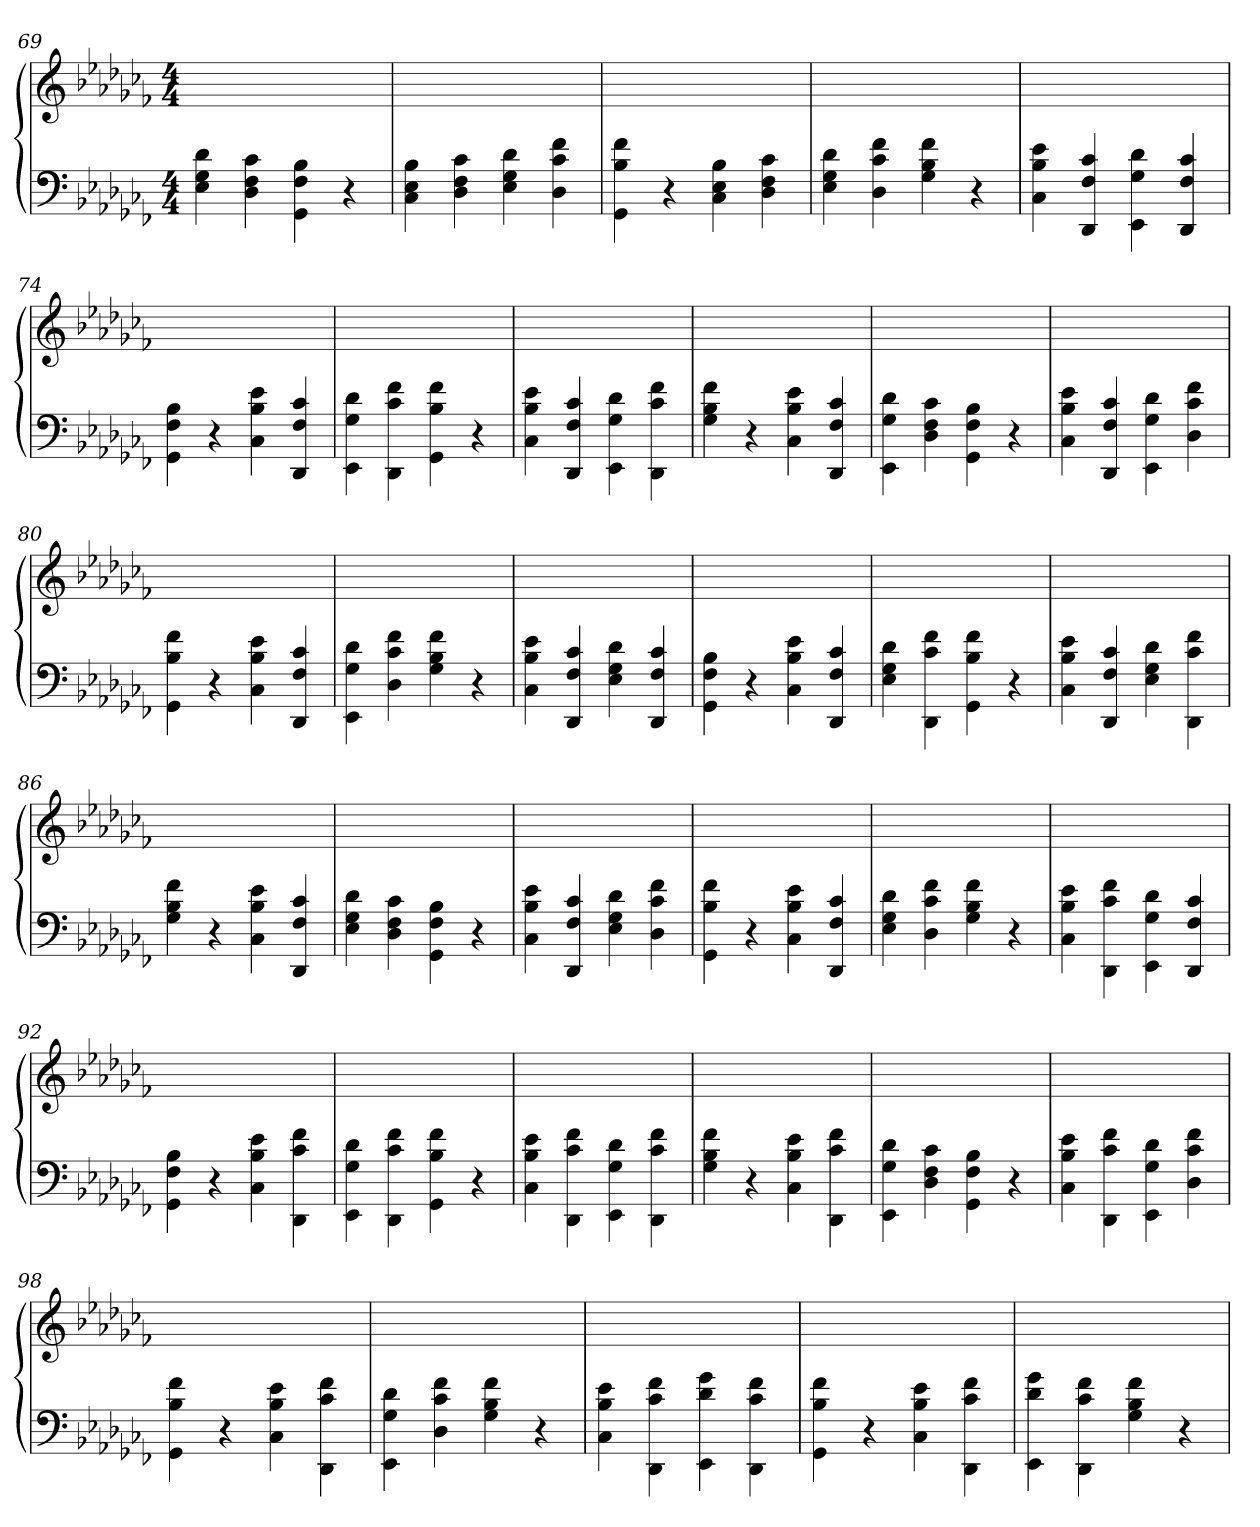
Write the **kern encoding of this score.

**kern	**kern
*part2	*part1
*staff2	*staff1
*clefF4	*clefG2
*k[b-e-a-d-g-c-f-]	*k[b-e-a-d-g-c-f-]
*C-:	*C-:
*M4/4	*M4/4
=69	=69
4E- 4G- 4d-	1ryy
4D- 4F- 4c-	.
4GG- 4F- 4B-	.
4r	.
=70	=70
4C- 4E- 4B-	1ryy
4D- 4F- 4c-	.
4E- 4G- 4d-	.
4D- 4c- 4f-	.
=71	=71
4GG- 4B- 4f-	1ryy
4r	.
4C- 4E- 4B-	.
4D- 4F- 4c-	.
=72	=72
4E- 4G- 4d-	1ryy
4D- 4c- 4f-	.
4G- 4B- 4f-	.
4r	.
=73	=73
4C- 4B- 4e-	1ryy
4DD- 4F- 4c-	.
4EE- 4G- 4d-	.
4DD- 4F- 4c-	.
=74	=74
4GG- 4F- 4B-	1ryy
4r	.
4C- 4B- 4e-	.
4DD- 4F- 4c-	.
=75	=75
4EE- 4G- 4d-	1ryy
4DD- 4c- 4f-	.
4GG- 4B- 4f-	.
4r	.
=76	=76
4C- 4B- 4e-	1ryy
4DD- 4F- 4c-	.
4EE- 4G- 4d-	.
4DD- 4c- 4f-	.
=77	=77
4G- 4B- 4f-	1ryy
4r	.
4C- 4B- 4e-	.
4DD- 4F- 4c-	.
=78	=78
4EE- 4G- 4d-	1ryy
4D- 4F- 4c-	.
4GG- 4F- 4B-	.
4r	.
=79	=79
4C- 4B- 4e-	1ryy
4DD- 4F- 4c-	.
4EE- 4G- 4d-	.
4D- 4c- 4f-	.
=80	=80
4GG- 4B- 4f-	1ryy
4r	.
4C- 4B- 4e-	.
4DD- 4F- 4c-	.
=81	=81
4EE- 4G- 4d-	1ryy
4D- 4c- 4f-	.
4G- 4B- 4f-	.
4r	.
=82	=82
4C- 4B- 4e-	1ryy
4DD- 4F- 4c-	.
4E- 4G- 4d-	.
4DD- 4F- 4c-	.
=83	=83
4GG- 4F- 4B-	1ryy
4r	.
4C- 4B- 4e-	.
4DD- 4F- 4c-	.
=84	=84
4E- 4G- 4d-	1ryy
4DD- 4c- 4f-	.
4GG- 4B- 4f-	.
4r	.
=85	=85
4C- 4B- 4e-	1ryy
4DD- 4F- 4c-	.
4E- 4G- 4d-	.
4DD- 4c- 4f-	.
=86	=86
4G- 4B- 4f-	1ryy
4r	.
4C- 4B- 4e-	.
4DD- 4F- 4c-	.
=87	=87
4E- 4G- 4d-	1ryy
4D- 4F- 4c-	.
4GG- 4F- 4B-	.
4r	.
=88	=88
4C- 4B- 4e-	1ryy
4DD- 4F- 4c-	.
4E- 4G- 4d-	.
4D- 4c- 4f-	.
=89	=89
4GG- 4B- 4f-	1ryy
4r	.
4C- 4B- 4e-	.
4DD- 4F- 4c-	.
=90	=90
4E- 4G- 4d-	1ryy
4D- 4c- 4f-	.
4G- 4B- 4f-	.
4r	.
=91	=91
4C- 4B- 4e-	1ryy
4DD- 4c- 4f-	.
4EE- 4G- 4d-	.
4DD- 4F- 4c-	.
=92	=92
4GG- 4F- 4B-	1ryy
4r	.
4C- 4B- 4e-	.
4DD- 4c- 4f-	.
=93	=93
4EE- 4G- 4d-	1ryy
4DD- 4c- 4f-	.
4GG- 4B- 4f-	.
4r	.
=94	=94
4C- 4B- 4e-	1ryy
4DD- 4c- 4f-	.
4EE- 4G- 4d-	.
4DD- 4c- 4f-	.
=95	=95
4G- 4B- 4f-	1ryy
4r	.
4C- 4B- 4e-	.
4DD- 4c- 4f-	.
=96	=96
4EE- 4G- 4d-	1ryy
4D- 4F- 4c-	.
4GG- 4F- 4B-	.
4r	.
=97	=97
4C- 4B- 4e-	1ryy
4DD- 4c- 4f-	.
4EE- 4G- 4d-	.
4D- 4c- 4f-	.
=98	=98
4GG- 4B- 4f-	1ryy
4r	.
4C- 4B- 4e-	.
4DD- 4c- 4f-	.
=99	=99
4EE- 4G- 4d-	1ryy
4D- 4c- 4f-	.
4G- 4B- 4f-	.
4r	.
=100	=100
4C- 4B- 4e-	1ryy
4DD- 4c- 4f-	.
4EE- 4d- 4g-	.
4DD- 4c- 4f-	.
=101	=101
4GG- 4B- 4f-	1ryy
4r	.
4C- 4B- 4e-	.
4DD- 4c- 4f-	.
=102	=102
4EE- 4d- 4g-	1ryy
4DD- 4c- 4f-	.
4G- 4B- 4f-	.
4r	.
=	=
*-	*-
